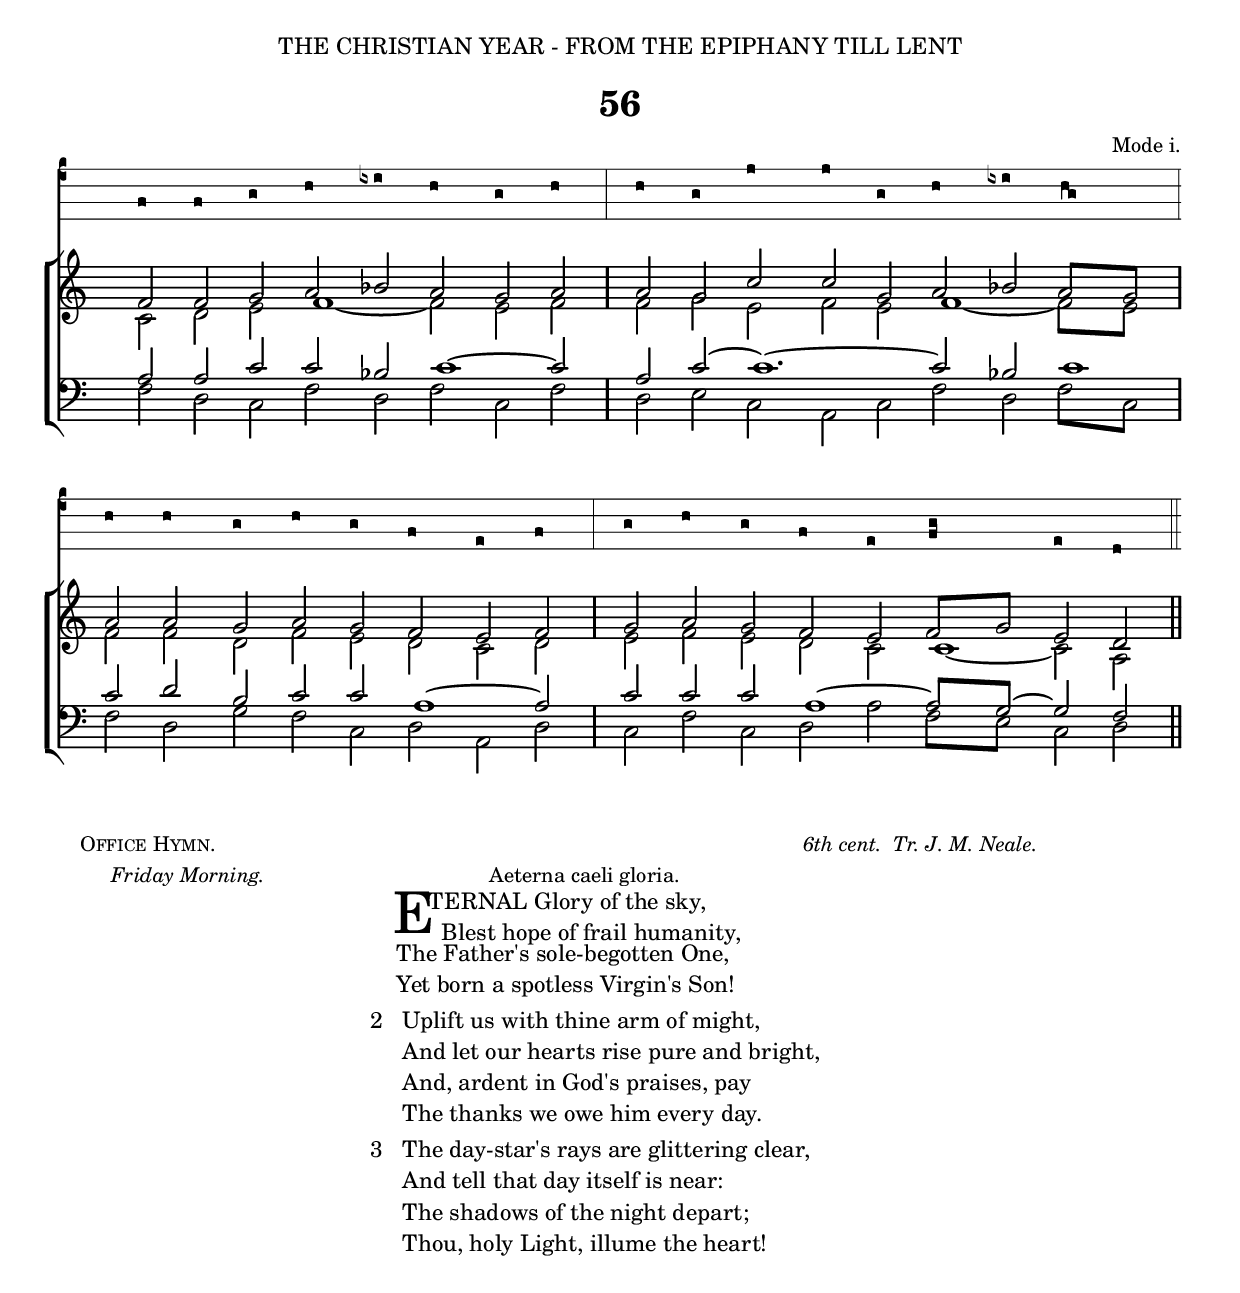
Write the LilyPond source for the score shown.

%%% 114 png
%%% Hymn 56 Eternal Glory of the Sky
%%% Version 1


\version "2.10"

\include "gregorian-init.ly"

\header {
  dedication = \markup { \center-align {  "THE CHRISTIAN YEAR - FROM THE EPIPHANY TILL LENT"
		\hspace #0.1 }}	
  title = "56"
  arranger = \markup { \small { "Mode i." }}
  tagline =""
}

%%%%%%%%%%%%%%%%%%%%%%%%%%%%%%% Macro Definitions

%% macro settings for stemless long note which is 2x duration of regular white note    
ln = {\once \override NoteHead #'duration-log = #0 
           \once \override Stem #'stencil = ##f
           \once \override NoteColumn #'force-hshift = #'0.4 }
	   
%% moves plainsong accidentals leftwards so that they show up more clearly
moveacci = \once \override Accidental #'extra-offset = #'(-0.2 . 0 )

%% suprresses printing of accidental
noacci = \once \override Accidental #'transparent = ##t

%%%%%%%%%%%%%%%%%%%%%%%%%%%%%% End of Macro Definitions

%%% plainsong voice

plainsong = \context VaticanaVoice  {  \relative c { 
	\clef "vaticana-do3"
	\set fontSize = #3
        \key c \major 
	
  f8 f8 g8 a8 \moveacci bes8 a8 g8 a8 \bar "|" 
      a8 g8 c8 c8 g8 a8 \moveacci bes!8 \[a8 \flexa g8 \] \bar "|" \break
  a8 a8 g8 a8 g8 f8 e8 f8 \bar "|" 
      g8 a8 g8 f8 e8 \[ f8 \pes g8 \] e8 d8 \bar "||"
}
}

%%% SATB voices

global = {
  \key c \major 
  \set Staff.midiInstrument = "church organ"
}

soprano = \relative c' {
	\autoBeamOff

  f8 f8 g8 a8 bes8 a8 g8 a8 \bar "|"
      a8 g8 c8 c8 g8 a8 bes!8 a8[ g8] \bar "|" 
  a8 a8 g8 a8 g8 f8 e8 f8 \bar "|" 
      g8 a8 g8 f8 e8 f8[ g8] e8 d8 \bar "||" 
}

alto = \relative c' {
	\autoBeamOff
	
  c8 d8 e8 \ln f4 ~ f8 e8 f8 \bar "|" 
      f8 g8 e8 f8 e8 \ln f4 ~ f8[ e8] \bar "|" 
  f8 f8 d8 f8 e8 d8 c8 d8 \bar "|" 
      e8 f8 e8 d8 c8 \ln c4 ~ c8 a8 \bar "||" 
}

tenor = \relative c { 
	\clef bass
	\autoBeamOff

  a'8 a8 c8 c8 bes8 \ln c4 ~ c8 \bar "|" 
      a8 
      %%% tweak ties to avoid collision with augmentation dot
      \override Tie #'extra-offset = #'(0.0 . 0.6)
      c8 ~ 
      \once \override Tie #'extra-offset = #'(0.0 . 0.3)
      \ln c4. ~ c8 bes!8 \ln c4 \bar "|" 
  c8 d8 \noacci b8 c8 c8 \ln a4 ~ a8 \bar "|" 
      c8 c8 c8 \ln a4 ~ a8[ g8] ~ g8 f8 \bar "||" 
}

bass = \relative c { 
	\clef bass
	\autoBeamOff
	
  f8 d8 c8 f8 d8 f8 c8 f8 \bar "|" 
      d8 e8 c8 a8 c8 f8 d8 f8[ c8] \bar "|" 
  f8 d8 g8 f8 c8 d8 a8 d8 \bar "|" 
      c8 f8 c8 d8 a'8 f8[ e8] c8 d8 \bar "||" 
}

#(ly:set-option 'point-and-click #f)

\book {

\paper {
 #(set-paper-size "a4")
%% annotate-spacing = ##t
 print-page-number = ##f
 ragged-last-bottom = ##t
 ragged-bottom = ##t
}

%%% Score block

\score {	
  <<
  \new VaticanaStaff {\plainsong }
  \new ChoirStaff <<
   \new Staff = "upper" <<
      \context Voice = sopranos {\voiceOne \global \soprano }
      \context Voice = altos {\voiceTwo \global \alto }
                      >> 
   \new Staff = "lower" <<
      \context Voice = tenors {\voiceOne \global \tenor }
      \context Voice = bass {\voiceTwo \global \bass }
	             >> 
		 >>  
  >>

\layout {
	
  ragged-right = ##f
  ragged-last = ##f
  \context { \Score timing = ##f }
  \context { \Score \override TimeSignature #'transparent = ##t }
  \context { \Score \remove "Mark_engraver" }
  \context { \Staff \consists "Mark_engraver" }
  
  % *** Needed to produce beamed minims - which are quavers in disguise
  \context { \Staff \override NoteHead #'duration-log = #1 }
  \context { \Staff \override Stem #'flag-style = #'no-flag }
  
  \context { \VaticanaStaff
           % *** Increases distance between lines of staff  
           \override StaffSymbol #'staff-space = #1.6            
           % *** Changes staff to black instead of default red
           \revert StaffSymbol #'color
           % *** Makes clef bigger       
           \override Clef #'font-size = #3
           % *** Would make ledger lines black, if there were any
           \revert LedgerLineSpanner #'color
           % *** Makes terminal barline visible 
           \override BarLine #'transparent = ##f 
  	   % *** Remove custos
	   \remove Custos_engraver
	   % needed for certain tweaks
	   \consists "Mark_engraver"
           }
 } 
 
} %%% score bracket 

%%% A separate score block to generate the midi minus the plainsong voice
%%% Since minims are quavers in disguise, tempo has to be set accordingly, tempo set to 2=80

\score {	
  \new ChoirStaff <<
   \new Staff = "upper" <<
      \context Voice = sopranos {\voiceOne \global \soprano }
      \context Voice = altos {\voiceTwo \global \alto }
                      >> 
   \new Staff = "lower" <<
      \context Voice = tenors {\voiceOne \global \tenor }
      \context Voice = bass {\voiceTwo \global \bass }
	             >> 
		 >>  

\midi { 
  \context { \Score tempoWholesPerMinute = #(ly:make-moment 80 8) }
       } 
}

%%% Lyric titles

\markup {
	\column {
	    \line { \small { \hspace #2 \smallCaps "Office Hymn." \hspace #56 \italic {"6th cent.  Tr. J. M. Neale."} } }  
	    \line { \small { \hspace #5 \italic "Friday Morning." \hspace #21 "Aeterna caeli gloria."} }
} }

%%% Main lyric block

\markup { \hspace #30 %%add space as necc. to center the column
          \column { %% super column of everything
	                 \column { %%verse 1 is a column of 2 lines  
	                  \line { \hspace #2.2 \column { \lower #2.4 \fontsize #8 "E" }   %%Drop Cap goes here
				  \hspace #-1.2    %% adjust this if other letters are too far from Drop Cap
				  \column  { \raise #0.0 "TERNAL Glory of the sky,"
			                                "  Blest hope of frail humanity," } }  
	                  \line {  \hspace #2.5  %%adjust hspace until this line left edge is flush with Drop Cap
				   \lower  #1.56  %%adjust this until the line spacing looks right
				   \column {   
					   "The Father's sole-begotten One,"
					   "Yet born a spotless Virgin's Son!"
			  		}} 
			         } %%% finish verse 1	
		        \hspace #1 
           		\line { "2  "
			   \column {	     
				   "Uplift us with thine arm of might,"
				   "And let our hearts rise pure and bright,"
				   "And, ardent in God's praises, pay"
				   "The thanks we owe him every day."
			}}
			\hspace #1 
           		\line { "3  "
			   \column {	     
				   "The day-star's rays are glittering clear,"
				   "And tell that day itself is near:"
				   "The shadows of the night depart;"
				   "Thou, holy Light, illume the heart!"
			}} 
    }	%%% end super column  
}	

%%% fake score block to occupy space and force a pagebreak.  Can't think of a better way of doing this.
\score{
	{s4 }
\header { breakbefore = ##f piece = ##f opus = ##f tagline = ##f }
\layout{	
	\context { \Staff
		\remove Time_signature_engraver
		\remove Key_engraver
		\remove Clef_engraver
		\remove Staff_symbol_engraver
}}}

%%% second page
%%% continuation of  lyrics

\markup { \hspace #30   %%add space as necc. to center the column
          \column { 
		        \hspace #1 
           		\line { "4  "
			  \column {	     
				  "Within our senses ever dwell,"
				  "And worldly darkness thence expel;"
				  "Long as the days of life endure,"
				  "Preserve our souls devout and pure."
			}}
			\hspace #1 
           		\line {"5  "
			  \column {	     
				  "The faith that first must be possest,"
				  "Root deep within our inmost breast;"
				  "And joyous hope in second place,"
				  "Then charity, thy greatest grace."
			}}
    		        \hspace #1 
           		\line {"6. "
			  \column {	     
				  "All laud to God the Father be,"
				  "All praise, eternal Son, to thee;"
				  "All glory, as is ever meet,"
				  "To God the holy Paraclete.     Amen."
			}}
	  }
}% lyric markup bracket


%%% Amen score block	
\score {  
  <<
    <<
  \new VaticanaStaff <<
  \context VaticanaVoice = "plainsongamen"  {  \relative c { 	  
	\set Score.timing = ##f
	\override Staff.Clef #'#'font-size = #3
	\clef "vaticana-do3"
	\set fontSize = #3
	\override Staff.StaffSymbol #'staff-space = #1.6
	 
        \[ d8 \pes e8 \]  \[
	    \override NoteHead #'extra-offset = #'(0.0 . -0.1 ) d8 
            \override NoteHead #'extra-offset = #'(-0.38 . 0) \flexa  c8 \pes 
  \override NoteHead #'extra-offset = #'(0.0 . 0.0 ) d8 \] }}

                    >>
  
 \new Lyrics = "lyrics" { s1 }
 \new ChoirStaff
   <<
   \context Staff = upper \with {  fontSize = #-3  \override StaffSymbol #'staff-space = #(magstep -2) } 
                              << 
	\context Voice = "sopranos" { \relative c' { 
	                                              \clef treble \global
	                                              \voiceOne d8[ e8] d8[ c8 d8] \bar "||" }}
	\context Voice = "altos"    { \relative c' { 
	                                              \global
	                                              \voiceTwo a8[ c8] \ln a4 ~ a8  \bar "||" }}
	                      >>
	\context Staff = lower \with { fontSize = #-3  \override StaffSymbol #'staff-space = #(magstep -2) } 
	                      <<
	\context Voice = "tenors" { \relative c { 
		                                  \clef bass  \global
	                                          \voiceThree f8[ g8] f8[ e8 f8] \bar "||" }}
	\context Voice = "basses" { \relative c { 
	                                          \clef bass  \global
						  \voiceFour d8[ c8] d8[ a8 d,8] \bar "||" }}
			        >> 
   >>
  \context Lyrics = "lyrics" \lyricsto "altos" { \override LyricText #'font-size = #-1  A -- _ men. }
  >>
>>

\header { breakbefore = ##f piece = " " opus = " " }

\layout {
     indent = 13\cm
     raggedright = ##t
     packed = ##f
     \context { \Score \override TimeSignature #'transparent = ##t }
     \context { \Score \override SeparationItem #'padding = #2 }
     \context { \Staff \override VerticalAxisGroup #'minimum-Y-extent = #'( -5 . 4) }
     \context { \Score \remove "Bar_number_engraver"
		timing = ##f 
              }
     \context { \Staff \override NoteHead #'duration-log = #1 }
     \context { \Staff \override Stem #'flag-style = #'no-flag }
     \context { \VaticanaStaff %%customize vaticana staff context 
	          \revert StaffSymbol #'color
		  \revert LedgerLineSpanner #'color
		  \override BarLine #'transparent = ##f 
		  \remove Custos_engraver
 	} 
} 

}

%%% Separate Score block for Amen midi
%%% Score comprises 1/8 notes masquerading as 1/2 notes, so tempo has to be adjusted accordingly, tempo set to 2=80

\score {  
 \new ChoirStaff
   <<
   \context Staff = upper \with {  fontSize = #-3  \override StaffSymbol #'staff-space = #(magstep -2) } 
                              << 
	\context Voice = "sopranos" { \relative c' { 
	                                              \clef treble \global
	                                              \voiceOne d8[ e8] d8[ c8 d8] \bar "||" }}
	\context Voice = "altos"    { \relative c' { 
	                                              \global
	                                              \voiceTwo a8[ c8] \ln a4 ~ a8  \bar "||" }}
	                      >>
	\context Staff = lower \with { fontSize = #-3  \override StaffSymbol #'staff-space = #(magstep -2) } 
	                      <<
	\context Voice = "tenors" { \relative c { 
		                                  \clef bass  \global
	                                          \voiceThree f8[ g8] f8[ e8 f8] \bar "||" }}
	\context Voice = "basses" { \relative c { 
	                                          \clef bass  \global
						  \voiceFour d8[ c8] d8[ a8 d,8] \bar "||" }}
			        >> 
   >>

\midi {  
   \context {
       \Score 
       tempoWholesPerMinute = #(ly:make-moment 80 8)
            }
       }  
}

} %% book bracket